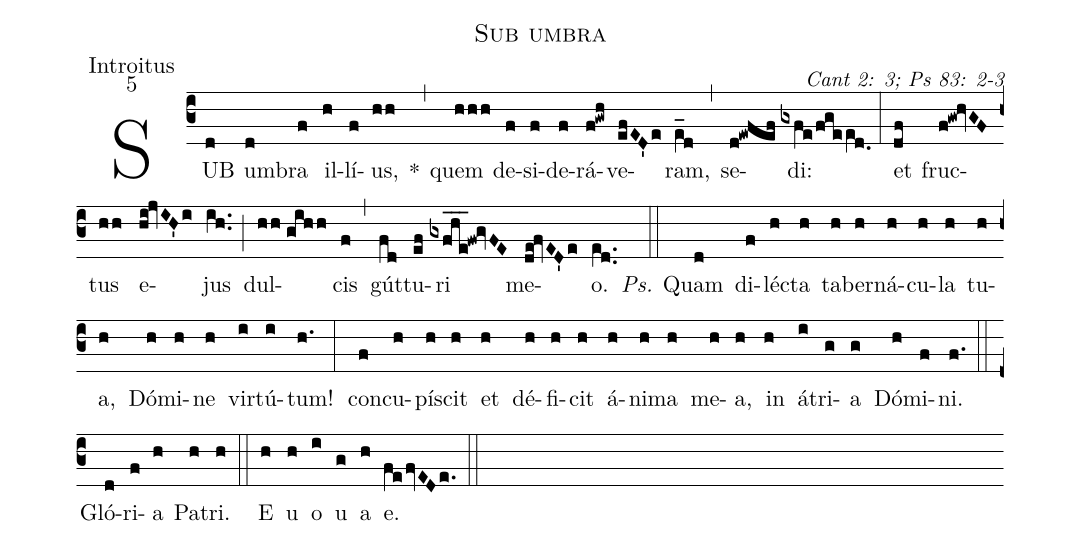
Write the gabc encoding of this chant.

name: Sub umbra;
office-part: Introitus;
mode: 5;
commentary: Cant 2: 3; Ps 83: 2-3;
%%
(c3) SUB(d) um(d)bra(f) il(h)lí(f)us,(hh) *(,) quem(hhh) de(f)si(f)de(f)rá(f!gwh)ve(efED'e)ram,(e_[ll:1]d) (,) se(d!ewfef)di:(gxfe/fgee[ll:1]d.0) (:)
et(df) fruc(f!gw!hvGF)tus(hh) e(hi!jvIH'i)jus(ih..) (;) dul(hh//gihh)cis(f) (,) gút(fd)tu(ef)ri(gxfhe___!fw!gvFE) me(de!fvED'e)o.(e[ll:1]d..) (::)
<i>Ps.</i> Quam(d) di(f)léc(h)ta(h) ta(h)ber(h)ná(h)cu(h)la(h) tu(h)a,(h) Dó(h)mi(h)ne(h) vir(i)tú(i)tum!(h.) (:)
con(f)cu(h)pí(h)scit(h) et(h) dé(h)fi(h)cit(h) á(h)ni(h)ma(h) me(h)a,(h) in(h) á(i)tri(g)a(g) Dó(h)mi(f)ni.(f.) (::)
Gló(d)ri(f)a(h) Pa(h)tri.(h) (::)
<eu>E(h) u(h) o(i) u(g) a(h) e.</eu>(fefvEDe.) (::)
